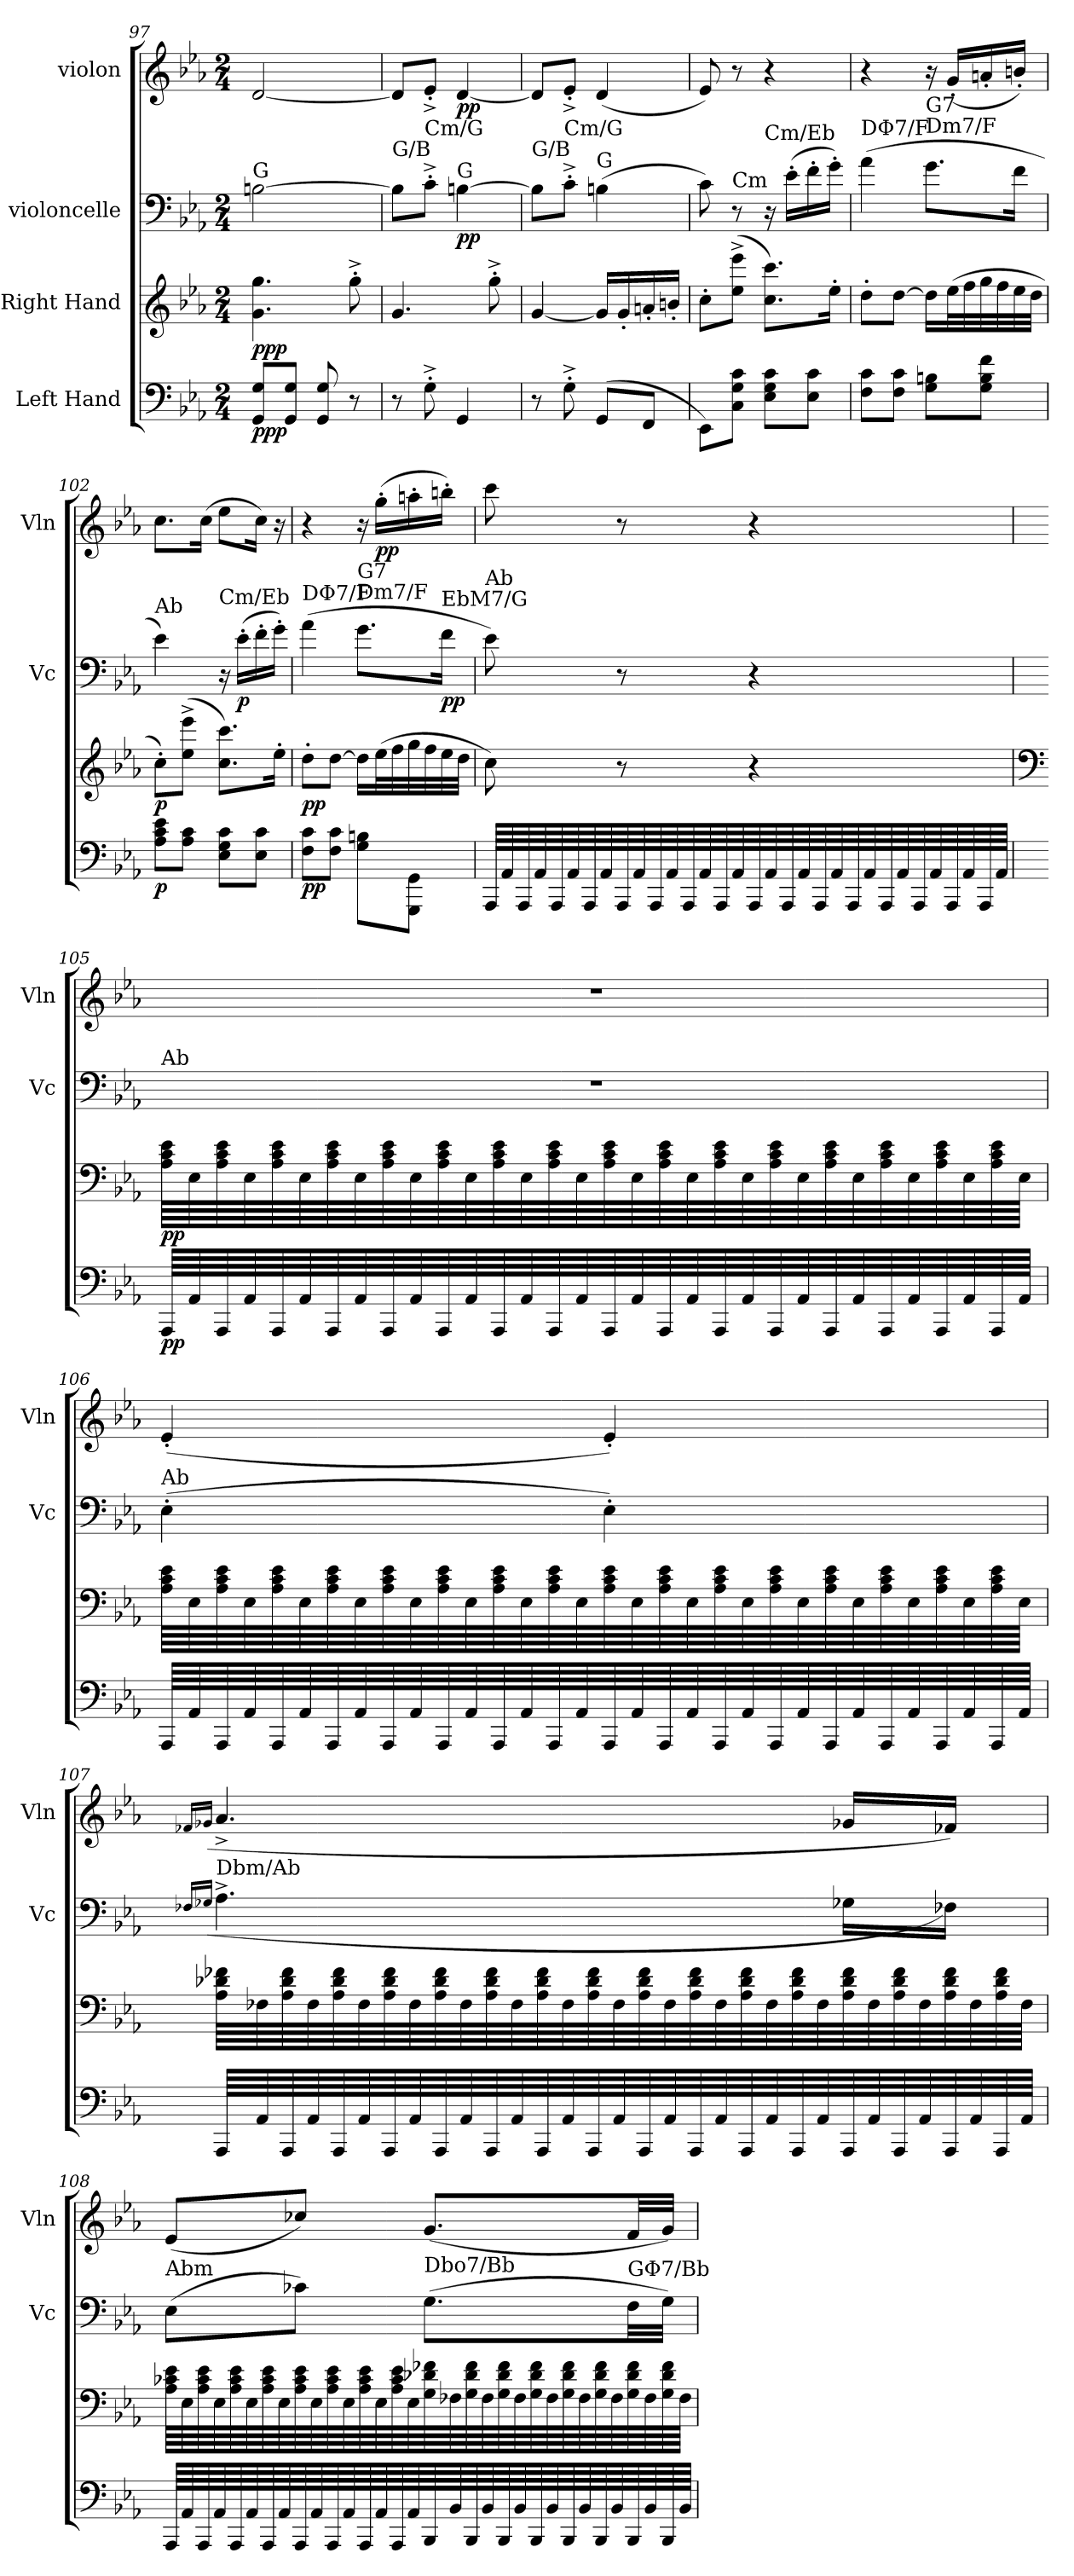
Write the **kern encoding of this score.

**kern	**dynam	**kern	**dynam	**kern	**dynam	**kern	**dynam
*part4	*part4	*part3	*part3	*part2	*part2	*part1	*part1
*staff4	*staff4	*staff3	*staff3	*staff2	*staff2	*staff1	*staff1
*I"Left Hand	*	*I"Right Hand	*	*I"violoncelle	*	*I"violon	*
*	*	*	*	*I'Vc	*	*I'Vln	*
*clefF4	*	*clefG2	*	*clefF4	*	*clefG2	*
*k[b-e-a-]	*	*k[b-e-a-]	*	*k[b-e-a-]	*	*k[b-e-a-]	*
*M2/4	*	*M2/4	*	*M2/4	*	*M2/4	*
=97	=97	=97	=97	=97	=97	=97	=97
!	!	!	!	!LO:TX:a:t=G	!	!	!
!	!LO:DY:b	!	!LO:DY:b	!	!	!	!
8GGi/ 8Gi/L	ppp	4.gi\ 4.ggi\	ppp	[2Bnj\	.	[2dj/	.
8GG/ 8G/J	.	.	.	.	.	.	.
8GG/ 8G/	.	.	.	.	.	.	.
8r	.	8gg'^\	.	.	.	.	.
=98	=98	=98	=98	=98	=98	=98	=98
!	!	!	!	!LO:TX:a:t=G/B	!	!	!
8r	.	4.gi/	.	8Bj\L]	.	8dj/L]	.
!	!	!	!	!LO:TX:a:t=Cm/G	!	!	!
8G'^j\	.	.	.	8c'^i\J	.	8e-'^j/J	.
!	!	!	!	!LO:TX:a:t=G	!	!	!
!	!	!	!	!	!LO:DY:b	!	!LO:DY:b
4GGi/	.	.	.	[4Bnj\	pp	[4dj/	pp
.	.	8gg'^\	.	.	.	.	.
=99	=99	=99	=99	=99	=99	=99	=99
!	!	!	!	!LO:TX:a:t=G/B	!	!	!
8r	.	[4gi/	.	8Bj\L]	.	8dj/L]	.
!	!	!	!	!LO:TX:a:t=Cm/G	!	!	!
8G'^j\	.	.	.	8c'^i\J	.	8e-'^j/J	.
!	!	!	!	!LO:TX:a:t=G	!	!	!
(<8GGi/L	.	16gi/LL]	.	(>4Bnj\	.	(<4dj/	.
.	.	16g'i/	.	.	.	.	.
8FF/J	.	16an'/	.	.	.	.	.
.	.	16bn'/JJ	.	.	.	.	.
=100	=100	=100	=100	=100	=100	=100	=100
8EE-\L)	.	8cc'\L	.	8c\)	.	8e-/)	.
!	!	!	!	!LO:TX:a:t=Cm	!	!	!
8Ci\ 8Gj\ 8ci\J	.	(>8ee-j\^ 8eee-j\^J	.	8r	.	8r	.
!	!	!	!	!LO:TX:a:t=Cm/Eb	!	!	!
8E-j\ 8Gj\ 8ci\L	.	8.cci\ 8.ccci\L)	.	16r	.	4r	.
.	.	.	.	(>16e-'j\LL	.	.	.
8E-j\ 8ci\J	.	.	.	16f'\	.	.	.
.	.	16ee-'j\Jk	.	16g'j\JJ)	.	.	.
!!LO:LB:g=z
=101	=101	=101	=101	=101	=101	=101	=101
!	!	!	!	!LO:TX:a:t=DΦ7/F	!	!	!
8Fj\ 8cj\L	.	8dd'i\L	.	(>4a-j\	.	4r	.
8Fj\ 8cj\J	.	[8ddi\J	.	.	.	.	.
!	!	!	!	!LO:TX:a:t=Dm7/F	!	!	!
!	!	!	!	!LO:TX:a:t=G7	!	!	!
8Gi\ 8Bnj\L	.	16ddj\LL]	.	8.gi\L	.	16r	.
.	.	(>32ee-\L	.	.	.	(<16g'/LL	.
.	.	32ffj\	.	.	.	.	.
8Gi\ 8Bj\ 8fj\J	.	32ggi\	.	.	.	16an'/	.
.	.	32ffj\	.	.	.	.	.
.	.	32ee-\	.	16fj\Jk	.	16bn'/JJ)	.
.	.	32ddj\JJJ	.	.	.	.	.
=102	=102	=102	=102	=102	=102	=102	=102
!	!	!	!	!LO:TX:a:t=Ab	!	!	!
!	!LO:DY:b	!	!LO:DY:b	!	!	!	!
8A-i\ 8cj\ 8e-j\L	p	8cc'j\L)	p	4e-j\)	.	8.cc\L	.
8A-i\ 8cj\J	.	(>8ee-j\^ 8eee-j\^J	.	.	.	.	.
.	.	.	.	.	.	(>16cc\Jk	.
!	!	!	!	!LO:TX:a:t=Cm/Eb	!	!	!
8E-j\ 8Gj\ 8ci\L	.	8.cci\ 8.ccci\L)	.	16r	.	8ee-\L	.
!	!	!	!	!	!LO:DY:b	!	!
.	.	.	.	(>16e-'j\LL	p	.	.
8E-j\ 8ci\J	.	.	.	16f'\	.	16cc\Jk)	.
.	.	16ee-'j\Jk	.	16g'j\JJ)	.	16r	.
=103	=103	=103	=103	=103	=103	=103	=103
!	!	!	!	!LO:TX:a:t=DΦ7/F	!	!	!
!	!LO:DY:b	!	!LO:DY:b	!	!	!	!
8Fj\ 8cj\L	pp	8dd'i\L	pp	(>4a-j\	.	4r	.
8Fj\ 8cj\J	.	[8ddi\J	.	.	.	.	.
!	!	!	!	!LO:TX:a:t=Dm7/F	!	!	!
!	!	!	!	!LO:TX:a:t=G7	!	!	!
8Gi\ 8Bnj\L	.	16ddj\LL]	.	8.gi\L	.	16r	.
!	!	!	!	!	!	!	!LO:DY:b
.	.	(>32ee-\L	.	.	.	(>16gg'\LL	pp
.	.	32ffj\	.	.	.	.	.
8GGGj\ 8GGj\J	.	32ggj\	.	.	.	16aan'\	.
.	.	32ff\	.	.	.	.	.
!	!	!	!	!LO:TX:a:t=EbM7/G	!	!	!
!	!	!	!	!	!LO:DY:b	!	!
.	.	32ee-i\	.	16f\Jk	pp	16bbn'\JJ)	.
.	.	32ddj\JJJ	.	.	.	.	.
!!LO:PB:g=z
=104	=104	=104	=104	=104	=104	=104	=104
!	!	!	!	!LO:TX:a:t=Ab	!	!	!
64AAA-i/LLLL	.	8ccj\)	.	8e-j\)	.	8ccc\	.
64AA-i/	.	.	.	.	.	.	.
64AAA-i/	.	.	.	.	.	.	.
64AA-i/	.	.	.	.	.	.	.
64AAA-i/	.	.	.	.	.	.	.
64AA-i/	.	.	.	.	.	.	.
64AAA-i/	.	.	.	.	.	.	.
64AA-i/	.	.	.	.	.	.	.
64AAA-/	.	8r	.	8r	.	8r	.
64AA-/	.	.	.	.	.	.	.
64AAA-/	.	.	.	.	.	.	.
64AA-/	.	.	.	.	.	.	.
64AAA-/	.	.	.	.	.	.	.
64AA-/	.	.	.	.	.	.	.
64AAA-/	.	.	.	.	.	.	.
64AA-/	.	.	.	.	.	.	.
64AAA-/	.	4r	.	4r	.	4r	.
64AA-/	.	.	.	.	.	.	.
64AAA-/	.	.	.	.	.	.	.
64AA-/	.	.	.	.	.	.	.
64AAA-/	.	.	.	.	.	.	.
64AA-/	.	.	.	.	.	.	.
64AAA-/	.	.	.	.	.	.	.
64AA-/	.	.	.	.	.	.	.
64AAA-/	.	.	.	.	.	.	.
64AA-/	.	.	.	.	.	.	.
64AAA-/	.	.	.	.	.	.	.
64AA-/	.	.	.	.	.	.	.
64AAA-/	.	.	.	.	.	.	.
64AA-/	.	.	.	.	.	.	.
64AAA-/	.	.	.	.	.	.	.
64AA-/JJJJ	.	.	.	.	.	.	.
!!LO:LB:g=z
=105	=105	=105	=105	=105	=105	=105	=105
*	*	*clefF4	*	*	*	*	*
!	!	!	!	!LO:TX:a:t=Ab	!	!	!
!	!LO:DY:b	!	!LO:DY:b	!	!	!	!
64AAA-i/LLLL	pp	64A-i\ 64cj\ 64e-j\LLLL	pp	2r	.	2r	.
64AA-i/	.	64E-j\	.	.	.	.	.
64AAA-i/	.	64A-i\ 64cj\ 64e-j\	.	.	.	.	.
64AA-i/	.	64E-j\	.	.	.	.	.
64AAA-i/	.	64A-i\ 64cj\ 64e-j\	.	.	.	.	.
64AA-i/	.	64E-j\	.	.	.	.	.
64AAA-i/	.	64A-i\ 64cj\ 64e-j\	.	.	.	.	.
64AA-i/	.	64E-j\	.	.	.	.	.
64AAA-i/	.	64A-i\ 64cj\ 64e-j\	.	.	.	.	.
64AA-i/	.	64E-j\	.	.	.	.	.
64AAA-i/	.	64A-i\ 64cj\ 64e-j\	.	.	.	.	.
64AA-i/	.	64E-j\	.	.	.	.	.
64AAA-i/	.	64A-i\ 64cj\ 64e-j\	.	.	.	.	.
64AA-i/	.	64E-j\	.	.	.	.	.
64AAA-i/	.	64A-i\ 64cj\ 64e-j\	.	.	.	.	.
64AA-i/	.	64E-j\	.	.	.	.	.
64AAA-i/	.	64A-i\ 64cj\ 64e-j\	.	.	.	.	.
64AA-i/	.	64E-j\	.	.	.	.	.
64AAA-i/	.	64A-i\ 64cj\ 64e-j\	.	.	.	.	.
64AA-i/	.	64E-j\	.	.	.	.	.
64AAA-i/	.	64A-i\ 64cj\ 64e-j\	.	.	.	.	.
64AA-i/	.	64E-j\	.	.	.	.	.
64AAA-i/	.	64A-i\ 64cj\ 64e-j\	.	.	.	.	.
64AA-i/	.	64E-j\	.	.	.	.	.
64AAA-i/	.	64A-i\ 64cj\ 64e-j\	.	.	.	.	.
64AA-i/	.	64E-j\	.	.	.	.	.
64AAA-i/	.	64A-i\ 64cj\ 64e-j\	.	.	.	.	.
64AA-i/	.	64E-j\	.	.	.	.	.
64AAA-i/	.	64A-i\ 64cj\ 64e-j\	.	.	.	.	.
64AA-i/	.	64E-j\	.	.	.	.	.
64AAA-i/	.	64A-i\ 64cj\ 64e-j\	.	.	.	.	.
64AA-i/JJJJ	.	64E-j\JJJJ	.	.	.	.	.
!!LO:LB:g=z
=106	=106	=106	=106	=106	=106	=106	=106
!	!	!	!	!LO:TX:a:t=Ab	!	!	!
64AAA-i/LLLL	.	64A-i\ 64cj\ 64e-j\LLLL	.	(>4E-'j\	.	(<4e-'/	.
64AA-i/	.	64E-j\	.	.	.	.	.
64AAA-i/	.	64A-i\ 64cj\ 64e-j\	.	.	.	.	.
64AA-i/	.	64E-j\	.	.	.	.	.
64AAA-i/	.	64A-i\ 64cj\ 64e-j\	.	.	.	.	.
64AA-i/	.	64E-j\	.	.	.	.	.
64AAA-i/	.	64A-i\ 64cj\ 64e-j\	.	.	.	.	.
64AA-i/	.	64E-j\	.	.	.	.	.
64AAA-i/	.	64A-i\ 64cj\ 64e-j\	.	.	.	.	.
64AA-i/	.	64E-j\	.	.	.	.	.
64AAA-i/	.	64A-i\ 64cj\ 64e-j\	.	.	.	.	.
64AA-i/	.	64E-j\	.	.	.	.	.
64AAA-i/	.	64A-i\ 64cj\ 64e-j\	.	.	.	.	.
64AA-i/	.	64E-j\	.	.	.	.	.
64AAA-i/	.	64A-i\ 64cj\ 64e-j\	.	.	.	.	.
64AA-i/	.	64E-j\	.	.	.	.	.
64AAA-i/	.	64A-i\ 64cj\ 64e-j\	.	4E-'j\)	.	4e-'/)	.
64AA-i/	.	64E-j\	.	.	.	.	.
64AAA-i/	.	64A-i\ 64cj\ 64e-j\	.	.	.	.	.
64AA-i/	.	64E-j\	.	.	.	.	.
64AAA-i/	.	64A-i\ 64cj\ 64e-j\	.	.	.	.	.
64AA-i/	.	64E-j\	.	.	.	.	.
64AAA-i/	.	64A-i\ 64cj\ 64e-j\	.	.	.	.	.
64AA-i/	.	64E-j\	.	.	.	.	.
64AAA-i/	.	64A-i\ 64cj\ 64e-j\	.	.	.	.	.
64AA-i/	.	64E-j\	.	.	.	.	.
64AAA-i/	.	64A-i\ 64cj\ 64e-j\	.	.	.	.	.
64AA-i/	.	64E-j\	.	.	.	.	.
64AAA-i/	.	64A-i\ 64cj\ 64e-j\	.	.	.	.	.
64AA-i/	.	64E-j\	.	.	.	.	.
64AAA-i/	.	64A-i\ 64cj\ 64e-j\	.	.	.	.	.
64AA-i/JJJJ	.	64E-j\JJJJ	.	.	.	.	.
!!LO:PB:g=z
=107	=107	=107	=107	=107	=107	=107	=107
.	.	.	.	16qF-X/LL	.	16qf-X/LL	.
.	.	.	.	(<16qG-X/JJ	.	(<16qg-X/JJ	.
!	!	!	!	!LO:TX:a:t=Dbm/Ab	!	!	!
64AAA-j/LLLL	.	64A-j\ 64d-Xi\ 64f-Xj\LLLL	.	4.A-^j\	.	4.a-^/	.
64AA-j/	.	64F-Xj\	.	.	.	.	.
64AAA-j/	.	64A-j\ 64d-i\ 64f-j\	.	.	.	.	.
64AA-j/	.	64F-j\	.	.	.	.	.
64AAA-j/	.	64A-j\ 64d-i\ 64f-j\	.	.	.	.	.
64AA-j/	.	64F-j\	.	.	.	.	.
64AAA-j/	.	64A-j\ 64d-i\ 64f-j\	.	.	.	.	.
64AA-j/	.	64F-j\	.	.	.	.	.
64AAA-j/	.	64A-j\ 64d-i\ 64f-j\	.	.	.	.	.
64AA-j/	.	64F-j\	.	.	.	.	.
64AAA-j/	.	64A-j\ 64d-i\ 64f-j\	.	.	.	.	.
64AA-j/	.	64F-j\	.	.	.	.	.
64AAA-j/	.	64A-j\ 64d-i\ 64f-j\	.	.	.	.	.
64AA-j/	.	64F-j\	.	.	.	.	.
64AAA-j/	.	64A-j\ 64d-i\ 64f-j\	.	.	.	.	.
64AA-j/	.	64F-j\	.	.	.	.	.
64AAA-j/	.	64A-j\ 64d-i\ 64f-j\	.	.	.	.	.
64AA-j/	.	64F-j\	.	.	.	.	.
64AAA-j/	.	64A-j\ 64d-i\ 64f-j\	.	.	.	.	.
64AA-j/	.	64F-j\	.	.	.	.	.
64AAA-j/	.	64A-j\ 64d-i\ 64f-j\	.	.	.	.	.
64AA-j/	.	64F-j\	.	.	.	.	.
64AAA-j/	.	64A-j\ 64d-i\ 64f-j\	.	.	.	.	.
64AA-j/	.	64F-j\	.	.	.	.	.
64AAA-j/	.	64A-j\ 64d-i\ 64f-j\	.	16G-\LL	.	16g-/LL	.
64AA-j/	.	64F-j\	.	.	.	.	.
64AAA-j/	.	64A-j\ 64d-i\ 64f-j\	.	.	.	.	.
64AA-j/	.	64F-j\	.	.	.	.	.
64AAA-j/	.	64A-j\ 64d-i\ 64f-j\	.	16F-j\JJ)	.	16f-/JJ)	.
64AA-j/	.	64F-j\	.	.	.	.	.
64AAA-j/	.	64A-j\ 64d-i\ 64f-j\	.	.	.	.	.
64AA-j/JJJJ	.	64F-j\JJJJ	.	.	.	.	.
!!LO:LB:g=z
=108	=108	=108	=108	=108	=108	=108	=108
!	!	!	!	!LO:TX:a:t=Abm	!	!	!
64AAA-i/LLLL	.	64A-i\ 64c-Xj\ 64e-j\LLLL	.	(>8E-j\L	.	(<8e-/L	.
64AA-i/	.	64E-j\	.	.	.	.	.
64AAA-i/	.	64A-i\ 64c-j\ 64e-j\	.	.	.	.	.
64AA-i/	.	64E-j\	.	.	.	.	.
64AAA-i/	.	64A-i\ 64c-j\ 64e-j\	.	.	.	.	.
64AA-i/	.	64E-j\	.	.	.	.	.
64AAA-i/	.	64A-i\ 64c-j\ 64e-j\	.	.	.	.	.
64AA-i/	.	64E-j\	.	.	.	.	.
64AAA-i/	.	64A-i\ 64c-j\ 64e-j\	.	8c-Xj\J)	.	8cc-X/J)	.
64AA-i/	.	64E-j\	.	.	.	.	.
64AAA-i/	.	64A-i\ 64c-j\ 64e-j\	.	.	.	.	.
64AA-i/	.	64E-j\	.	.	.	.	.
64AAA-i/	.	64A-i\ 64c-j\ 64e-j\	.	.	.	.	.
64AA-i/	.	64E-j\	.	.	.	.	.
64AAA-i/	.	64A-i\ 64c-j\ 64e-j\	.	.	.	.	.
64AA-i/	.	64E-j\	.	.	.	.	.
!	!	!	!	!LO:TX:a:t=Dbo7/Bb	!	!	!
64BBB-j/	.	64Gj\ 64d-Xi\ 64f-Xj\	.	(>8.Gj\L	.	(<8.g/L	.
64BB-j/	.	64F-Xj\	.	.	.	.	.
64BBB-j/	.	64Gj\ 64d-i\ 64f-j\	.	.	.	.	.
64BB-j/	.	64F-j\	.	.	.	.	.
64BBB-j/	.	64Gj\ 64d-i\ 64f-j\	.	.	.	.	.
64BB-j/	.	64F-j\	.	.	.	.	.
64BBB-j/	.	64Gj\ 64d-i\ 64f-j\	.	.	.	.	.
64BB-j/	.	64F-j\	.	.	.	.	.
64BBB-j/	.	64Gi\ 64d-j\ 64f-\	.	.	.	.	.
64BB-j/	.	64F-\	.	.	.	.	.
64BBB-j/	.	64Gi\ 64d-j\ 64f-\	.	.	.	.	.
64BB-j/	.	64F-\	.	.	.	.	.
!	!	!	!	!LO:TX:a:t=GΦ7/Bb	!	!	!
64BBB-j/	.	64Gi\ 64d-j\ 64f-\	.	32Fj\LL	.	32f/LL	.
64BB-j/	.	64F-\	.	.	.	.	.
64BBB-j/	.	64Gi\ 64d-j\ 64f-\	.	32Gi\JJJ)	.	32g/JJJ)	.
64BB-j/JJJJ	.	64F-\JJJJ	.	.	.	.	.
=	=	=	=	=	=	=	=
*-	*-	*-	*-	*-	*-	*-	*-
